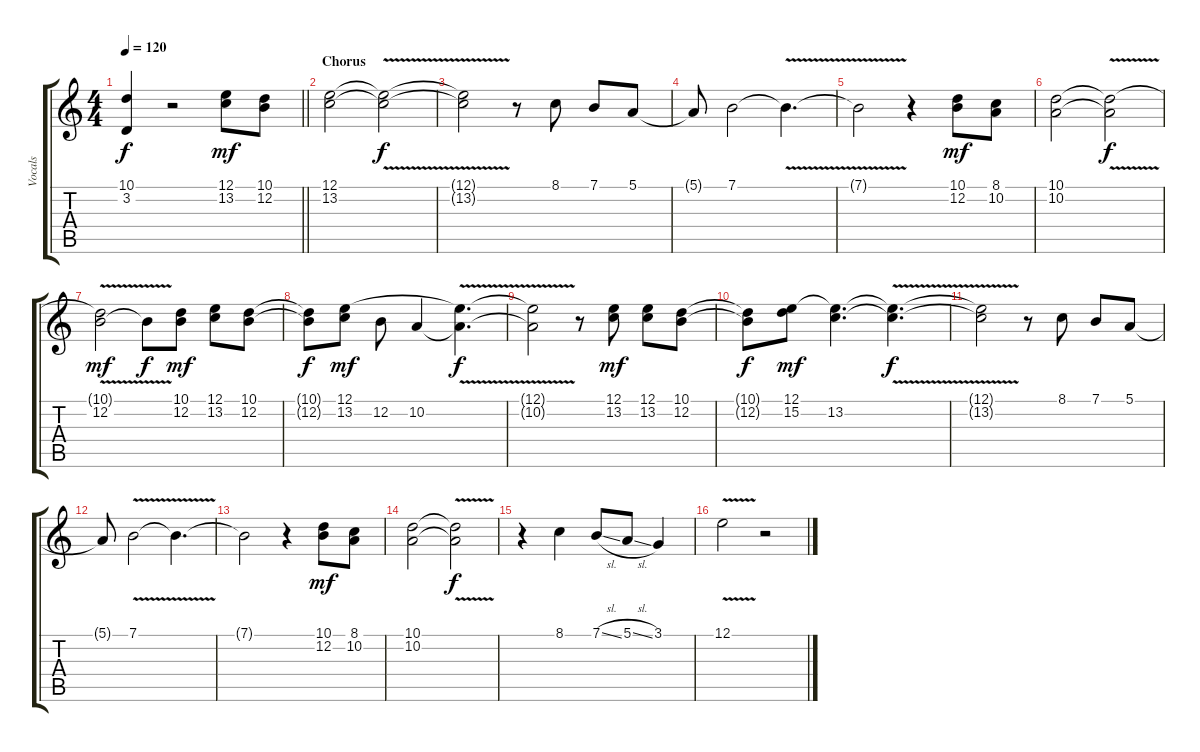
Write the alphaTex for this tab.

\track ("Vocals" "Vocals") {instrument clarinet}
\staff {score tabs}
\tuning (E4 B3 G3 D3 A2 E2) {hide}
\ts (4 4)
\tempo 120
\clef g2
\barLineRight lightlight
\ks c
(10.1{t} 3.2{t}).4{dy f} r.2 (12.1 13.2).8{dy mf} (10.1 12.2).8 |
\section ("" "Chorus")
(12.1 13.2).2 (12.1{v t} 13.2{v t}).2{dy f} |
(12.1{t} 13.2{t}).2 r.8 8.1.8 7.1.8 5.1.8 |
5.1{t}.8 7.1.2 7.1{v t}.4{d} |
7.1{t}.2 r.4 (10.1 12.2).8{dy mf} (8.1 10.2).8 |
(10.1 10.2).2 (10.1{v t} 10.2{v t}).2{dy f} |
(10.1{t} 12.2{v}).2{dy mf} 12.2{t}.8{dy f} (10.1 12.2).8{dy mf} (12.1 13.2).8 (10.1 12.2).8 |
(10.1{t} 12.2{t}).8{dy f} (12.1 13.2).8{dy mf} 12.2.8 10.2.4 (12.1{v t} 10.2{v t}).4{d dy f} |
(12.1{t} 10.2{t}).2 r.8 (12.1 13.2).8{dy mf} (12.1 13.2).8 (10.1 12.2).8 |
(10.1{t} 12.2{t}).8{dy f} (12.1 15.2).8{dy mf} (12.1{t} 13.2).4{d} (12.1{v t} 13.2{v t}).4{d dy f} |
(12.1{t} 13.2{t}).2 r.8 8.1.8 7.1.8 5.1.8 |
5.1{t}.8 7.1{v}.2 7.1{t}.4{d} |
7.1{t}.2 r.4 (10.1 12.2).8{dy mf} (8.1 10.2).8 |
(10.1 10.2).2 (10.1{v t} 10.2{v t}).2{dy f} |
r.4 8.1.4 7.1{sl}.8 5.1{sl}.8 3.1.4 |
12.1{v}.2 r.2
